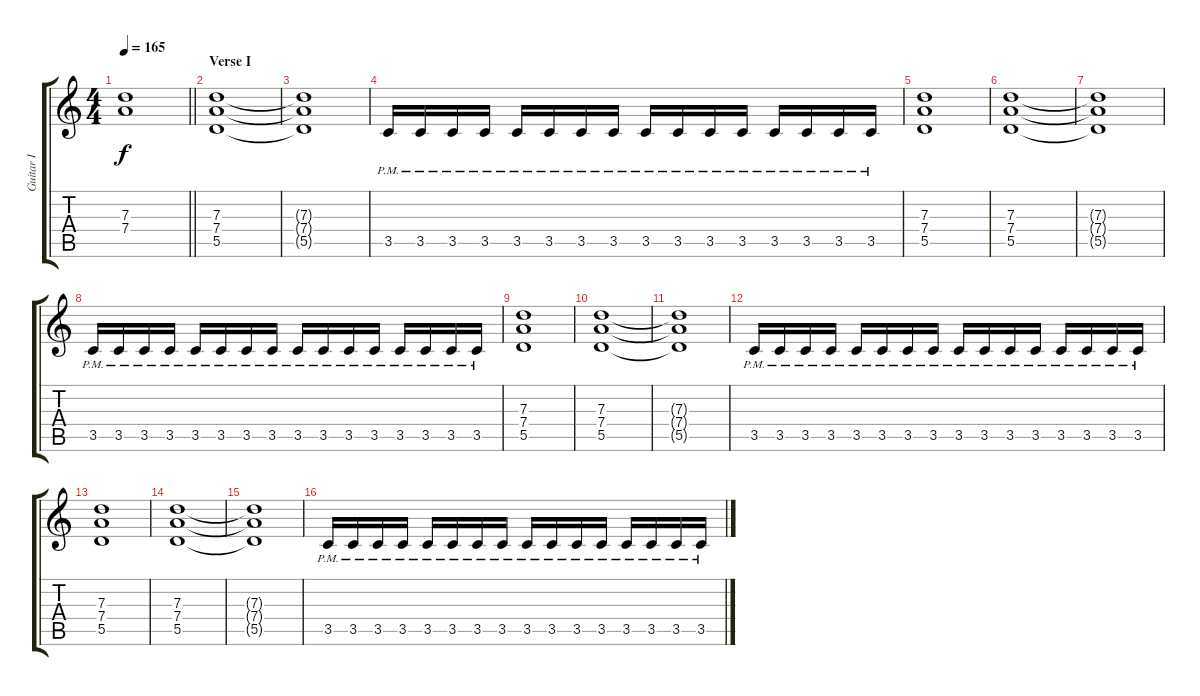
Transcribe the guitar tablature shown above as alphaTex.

\track ("Guitar I" "Guitar I") {instrument overdrivenguitar}
\staff {score tabs}
\tuning (E4 B3 G3 D3 A2 E2) {hide}
\ts (4 4)
\tempo 165
\clef g2
\barLineRight lightlight
\ks c
(7.3 7.4).1{dy f} |
\section ("" "Verse I")
(7.3 7.4 5.5).1 |
(7.3{t} 7.4{t} 5.5{t}).1 |
3.5{pm}.16 3.5{pm}.16 3.5{pm}.16 3.5{pm}.16 3.5{pm}.16 3.5{pm}.16 3.5{pm}.16 3.5{pm}.16 3.5{pm}.16 3.5{pm}.16 3.5{pm}.16 3.5{pm}.16 3.5{pm}.16 3.5{pm}.16 3.5{pm}.16 3.5{pm}.16 |
(7.3 7.4 5.5).1 |
(7.3 7.4 5.5).1 |
(7.3{t} 7.4{t} 5.5{t}).1 |
3.5{pm}.16 3.5{pm}.16 3.5{pm}.16 3.5{pm}.16 3.5{pm}.16 3.5{pm}.16 3.5{pm}.16 3.5{pm}.16 3.5{pm}.16 3.5{pm}.16 3.5{pm}.16 3.5{pm}.16 3.5{pm}.16 3.5{pm}.16 3.5{pm}.16 3.5{pm}.16 |
(7.3 7.4 5.5).1 |
(7.3 7.4 5.5).1 |
(7.3{t} 7.4{t} 5.5{t}).1 |
3.5{pm}.16 3.5{pm}.16 3.5{pm}.16 3.5{pm}.16 3.5{pm}.16 3.5{pm}.16 3.5{pm}.16 3.5{pm}.16 3.5{pm}.16 3.5{pm}.16 3.5{pm}.16 3.5{pm}.16 3.5{pm}.16 3.5{pm}.16 3.5{pm}.16 3.5{pm}.16 |
(7.3 7.4 5.5).1 |
(7.3 7.4 5.5).1 |
(7.3{t} 7.4{t} 5.5{t}).1 |
3.5{pm}.16 3.5{pm}.16 3.5{pm}.16 3.5{pm}.16 3.5{pm}.16 3.5{pm}.16 3.5{pm}.16 3.5{pm}.16 3.5{pm}.16 3.5{pm}.16 3.5{pm}.16 3.5{pm}.16 3.5{pm}.16 3.5{pm}.16 3.5{pm}.16 3.5{pm}.16
